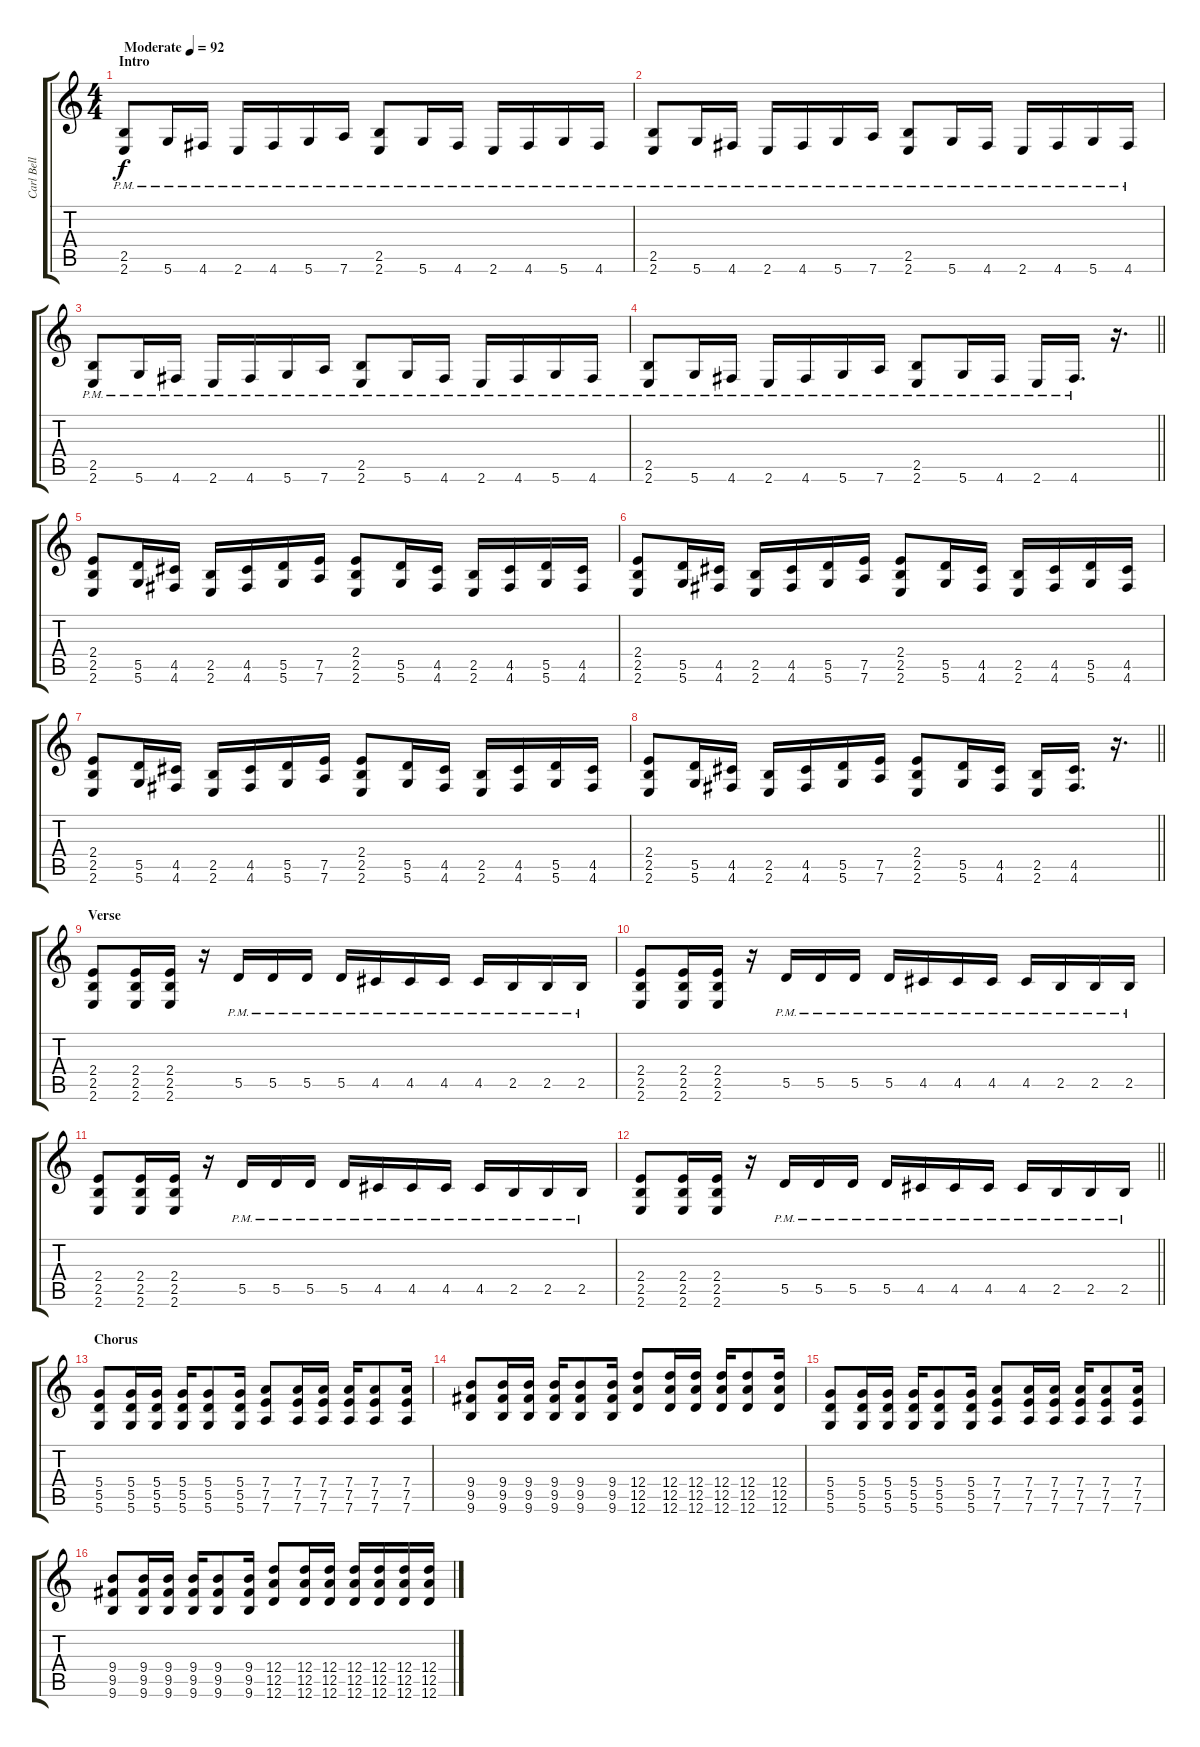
\track ("Carl Bell (Rhythm Guitar)" "Carl Bell ") {instrument distortionguitar}
\staff {score tabs}
\tuning (E4 B3 G3 D3 A2 D2) {hide}
\ts (4 4)
\section ("" "Intro")
\tempo (92 "Moderate")
\clef g2
\ks c
(2.5{pm} 2.6{pm}).8{dy f instrument distortionguitar} 5.6{pm}.16 4.6{pm}.16 2.6{pm}.16 4.6{pm}.16 5.6{pm}.16 7.6{pm}.16 (2.5{pm} 2.6{pm}).8 5.6{pm}.16 4.6{pm}.16 2.6{pm}.16 4.6{pm}.16 5.6{pm}.16 4.6{pm}.16 |
(2.5{pm} 2.6{pm}).8 5.6{pm}.16 4.6{pm}.16 2.6{pm}.16 4.6{pm}.16 5.6{pm}.16 7.6{pm}.16 (2.5{pm} 2.6{pm}).8 5.6{pm}.16 4.6{pm}.16 2.6{pm}.16 4.6{pm}.16 5.6{pm}.16 4.6{pm}.16 |
(2.5{pm} 2.6{pm}).8 5.6{pm}.16 4.6{pm}.16 2.6{pm}.16 4.6{pm}.16 5.6{pm}.16 7.6{pm}.16 (2.5{pm} 2.6{pm}).8 5.6{pm}.16 4.6{pm}.16 2.6{pm}.16 4.6{pm}.16 5.6{pm}.16 4.6{pm}.16 |
\barLineRight lightlight
(2.5{pm} 2.6{pm}).8 5.6{pm}.16 4.6{pm}.16 2.6{pm}.16 4.6{pm}.16 5.6{pm}.16 7.6{pm}.16 (2.5{pm} 2.6{pm}).8 5.6{pm}.16 4.6{pm}.16 2.6{pm}.16 4.6{pm}.16{d} r.16{d} |
(2.4 2.5 2.6).8 (5.5 5.6).16 (4.5 4.6).16 (2.5 2.6).16 (4.5 4.6).16 (5.5 5.6).16 (7.5 7.6).16 (2.4 2.5 2.6).8 (5.5 5.6).16 (4.5 4.6).16 (2.5 2.6).16 (4.5 4.6).16 (5.5 5.6).16 (4.5 4.6).16 |
(2.4 2.5 2.6).8 (5.5 5.6).16 (4.5 4.6).16 (2.5 2.6).16 (4.5 4.6).16 (5.5 5.6).16 (7.5 7.6).16 (2.4 2.5 2.6).8 (5.5 5.6).16 (4.5 4.6).16 (2.5 2.6).16 (4.5 4.6).16 (5.5 5.6).16 (4.5 4.6).16 |
(2.4 2.5 2.6).8 (5.5 5.6).16 (4.5 4.6).16 (2.5 2.6).16 (4.5 4.6).16 (5.5 5.6).16 (7.5 7.6).16 (2.4 2.5 2.6).8 (5.5 5.6).16 (4.5 4.6).16 (2.5 2.6).16 (4.5 4.6).16 (5.5 5.6).16 (4.5 4.6).16 |
\barLineRight lightlight
(2.4 2.5 2.6).8 (5.5 5.6).16 (4.5 4.6).16 (2.5 2.6).16 (4.5 4.6).16 (5.5 5.6).16 (7.5 7.6).16 (2.4 2.5 2.6).8 (5.5 5.6).16 (4.5 4.6).16 (2.5 2.6).16 (4.5 4.6).16{d} r.16{d} |
\section ("" "Verse")
(2.4 2.5 2.6).8{volume 14} (2.4 2.5 2.6).16 (2.4 2.5 2.6).16 r.16{balance 16} 5.5{pm}.16{balance 0} 5.5{pm}.16 5.5{pm}.16 5.5{pm}.16 4.5{pm}.16 4.5{pm}.16 4.5{pm}.16 4.5{pm}.16 2.5{pm}.16 2.5{pm}.16 2.5{pm}.16 |
(2.4 2.5 2.6).8{volume 13 balance 8} (2.4 2.5 2.6).16 (2.4 2.5 2.6).16 r.16{balance 16} 5.5{pm}.16{balance 0} 5.5{pm}.16 5.5{pm}.16 5.5{pm}.16 4.5{pm}.16 4.5{pm}.16 4.5{pm}.16 4.5{pm}.16 2.5{pm}.16 2.5{pm}.16 2.5{pm}.16 |
(2.4 2.5 2.6).8{volume 13 balance 8} (2.4 2.5 2.6).16 (2.4 2.5 2.6).16 r.16{balance 16} 5.5{pm}.16{balance 0} 5.5{pm}.16 5.5{pm}.16 5.5{pm}.16 4.5{pm}.16 4.5{pm}.16 4.5{pm}.16 4.5{pm}.16 2.5{pm}.16 2.5{pm}.16 2.5{pm}.16 |
\barLineRight lightlight
(2.4 2.5 2.6).8{volume 13 balance 8} (2.4 2.5 2.6).16 (2.4 2.5 2.6).16 r.16{balance 16} 5.5{pm}.16{balance 0} 5.5{pm}.16 5.5{pm}.16 5.5{pm}.16 4.5{pm}.16 4.5{pm}.16 4.5{pm}.16 4.5{pm}.16 2.5{pm}.16 2.5{pm}.16 2.5{pm}.16 |
\section ("" "Chorus")
(5.4 5.5 5.6).8{volume 13 balance 8} (5.4 5.5 5.6).16 (5.4 5.5 5.6).16 (5.4 5.5 5.6).16 (5.4 5.5 5.6).8 (5.4 5.5 5.6).16 (7.4 7.5 7.6).8 (7.4 7.5 7.6).16 (7.4 7.5 7.6).16 (7.4 7.5 7.6).16 (7.4 7.5 7.6).8 (7.4 7.5 7.6).16 |
(9.4 9.5 9.6).8 (9.4 9.5 9.6).16 (9.4 9.5 9.6).16 (9.4 9.5 9.6).16 (9.4 9.5 9.6).8 (9.4 9.5 9.6).16 (12.4 12.5 12.6).8 (12.4 12.5 12.6).16 (12.4 12.5 12.6).16 (12.4 12.5 12.6).16 (12.4 12.5 12.6).8 (12.4 12.5 12.6).16 |
(5.4 5.5 5.6).8 (5.4 5.5 5.6).16 (5.4 5.5 5.6).16 (5.4 5.5 5.6).16 (5.4 5.5 5.6).8 (5.4 5.5 5.6).16 (7.4 7.5 7.6).8 (7.4 7.5 7.6).16 (7.4 7.5 7.6).16 (7.4 7.5 7.6).16 (7.4 7.5 7.6).8 (7.4 7.5 7.6).16 |
(9.4 9.5 9.6).8 (9.4 9.5 9.6).16 (9.4 9.5 9.6).16 (9.4 9.5 9.6).16 (9.4 9.5 9.6).8 (9.4 9.5 9.6).16 (12.4 12.5 12.6).8 (12.4 12.5 12.6).16 (12.4 12.5 12.6).16 (12.4 12.5 12.6).16 (12.4 12.5 12.6).16 (12.4 12.5 12.6).16 (12.4 12.5 12.6).16
